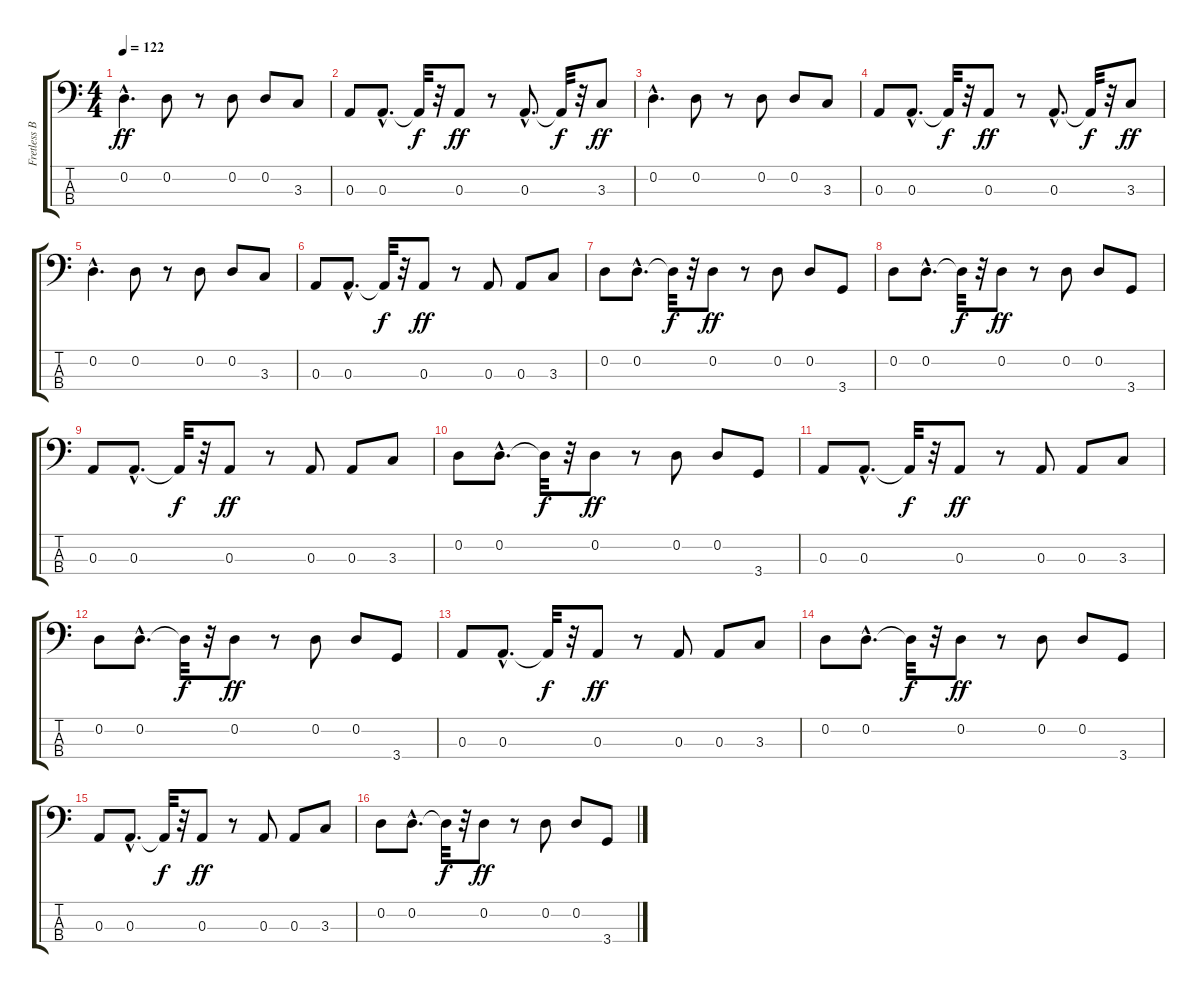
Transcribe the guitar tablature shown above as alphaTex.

\track ("Fretless Bass" "Fretless B") {instrument fretlessbass}
\staff {score tabs}
\tuning (G2 D2 A1 E1) {hide}
\ts (4 4)
\tempo 122
\clef f4
\ks c
0.2{hac}.4{d dy ff} 0.2.8 r.8 0.2.8 0.2.8 3.3.8 |
0.3.8 0.3{hac}.8{d} 0.3{t}.32{dy f} r.32 0.3.8{dy ff} r.8 0.3{hac}.8{d} 0.3{t}.32{dy f} r.32 3.3.8{dy ff} |
0.2{hac}.4{d} 0.2.8 r.8 0.2.8 0.2.8 3.3.8 |
0.3.8 0.3{hac}.8{d} 0.3{t}.32{dy f} r.32 0.3.8{dy ff} r.8 0.3{hac}.8{d} 0.3{t}.32{dy f} r.32 3.3.8{dy ff} |
0.2{hac}.4{d} 0.2.8 r.8 0.2.8 0.2.8 3.3.8 |
0.3.8 0.3{hac}.8{d} 0.3{t}.32{dy f} r.32 0.3.8{dy ff} r.8 0.3.8 0.3.8 3.3.8 |
0.2.8 0.2{hac}.8{d} 0.2{t}.32{dy f} r.32 0.2.8{dy ff} r.8 0.2.8 0.2.8 3.4.8 |
0.2.8 0.2{hac}.8{d} 0.2{t}.32{dy f} r.32 0.2.8{dy ff} r.8 0.2.8 0.2.8 3.4.8 |
0.3.8 0.3{hac}.8{d} 0.3{t}.32{dy f} r.32 0.3.8{dy ff} r.8 0.3.8 0.3.8 3.3.8 |
0.2.8 0.2{hac}.8{d} 0.2{t}.32{dy f} r.32 0.2.8{dy ff} r.8 0.2.8 0.2.8 3.4.8 |
0.3.8 0.3{hac}.8{d} 0.3{t}.32{dy f} r.32 0.3.8{dy ff} r.8 0.3.8 0.3.8 3.3.8 |
0.2.8 0.2{hac}.8{d} 0.2{t}.32{dy f} r.32 0.2.8{dy ff} r.8 0.2.8 0.2.8 3.4.8 |
0.3.8 0.3{hac}.8{d} 0.3{t}.32{dy f} r.32 0.3.8{dy ff} r.8 0.3.8 0.3.8 3.3.8 |
0.2.8 0.2{hac}.8{d} 0.2{t}.32{dy f} r.32 0.2.8{dy ff} r.8 0.2.8 0.2.8 3.4.8 |
0.3.8 0.3{hac}.8{d} 0.3{t}.32{dy f} r.32 0.3.8{dy ff} r.8 0.3.8 0.3.8 3.3.8 |
0.2.8 0.2{hac}.8{d} 0.2{t}.32{dy f} r.32 0.2.8{dy ff} r.8 0.2.8 0.2.8 3.4.8
